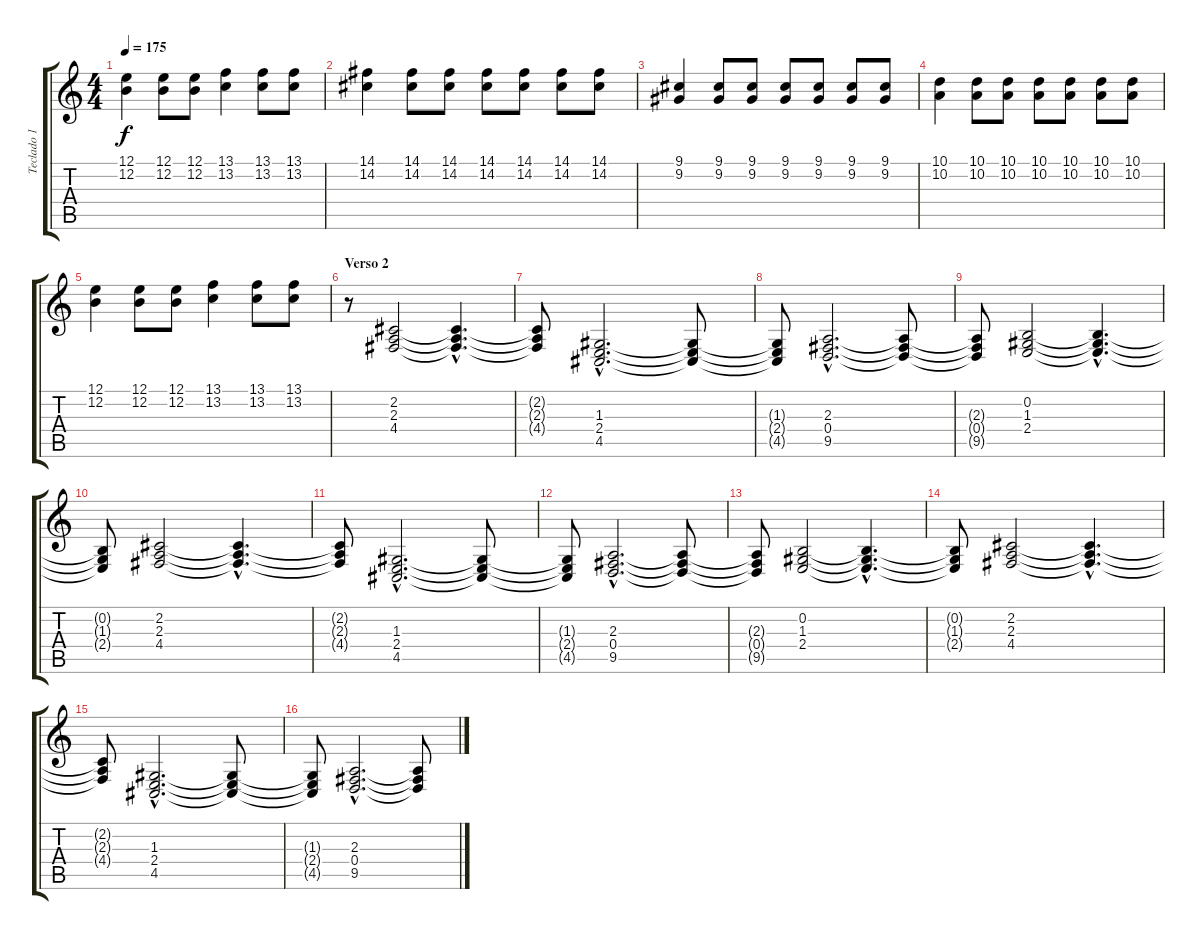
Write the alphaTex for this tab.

\track ("Teclado 1" "Teclado 1") {instrument brightacousticpiano}
\staff {score tabs}
\tuning (E4 B3 G3 D3 A2 E2) {hide}
\ts (4 4)
\tempo 175
\clef g2
\ks c
(12.1 12.2).4{dy f} (12.1 12.2).8 (12.1 12.2).8 (13.1 13.2).4 (13.1 13.2).8 (13.1 13.2).8 |
(14.1 14.2).4 (14.1 14.2).8 (14.1 14.2).8 (14.1 14.2).8 (14.1 14.2).8 (14.1 14.2).8 (14.1 14.2).8 |
(9.1 9.2).4 (9.1 9.2).8 (9.1 9.2).8 (9.1 9.2).8 (9.1 9.2).8 (9.1 9.2).8 (9.1 9.2).8 |
(10.1 10.2).4 (10.1 10.2).8 (10.1 10.2).8 (10.1 10.2).8 (10.1 10.2).8 (10.1 10.2).8 (10.1 10.2).8 |
(12.1 12.2).4 (12.1 12.2).8 (12.1 12.2).8 (13.1 13.2).4 (13.1 13.2).8 (13.1 13.2).8 |
\section ("" "Verso 2")
r.8 (2.2 2.3 4.4).2{instrument pad2warm} (2.2{hac t} 2.3{hac t} 4.4{hac t}).4{d} |
(2.2{t} 2.3{t} 4.4{t}).8 (1.3{hac} 2.4{hac} 4.5{hac}).2{d} (1.3{t} 2.4{t} 4.5{t}).8 |
(1.3{t} 2.4{t} 4.5{t}).8 (2.3{hac} 0.4{hac} 9.5{hac}).2{d} (2.3{t} 0.4{t} 9.5{t}).8 |
(2.3{t} 0.4{t} 9.5{t}).8 (0.2 1.3 2.4).2 (0.2{hac t} 1.3{hac t} 2.4{hac t}).4{d} |
(0.2{t} 1.3{t} 2.4{t}).8 (2.2 2.3 4.4).2{instrument pad2warm} (2.2{hac t} 2.3{hac t} 4.4{hac t}).4{d} |
(2.2{t} 2.3{t} 4.4{t}).8 (1.3{hac} 2.4{hac} 4.5{hac}).2{d} (1.3{t} 2.4{t} 4.5{t}).8 |
(1.3{t} 2.4{t} 4.5{t}).8 (2.3{hac} 0.4{hac} 9.5{hac}).2{d} (2.3{t} 0.4{t} 9.5{t}).8 |
(2.3{t} 0.4{t} 9.5{t}).8 (0.2 1.3 2.4).2 (0.2{hac t} 1.3{hac t} 2.4{hac t}).4{d} |
(0.2{t} 1.3{t} 2.4{t}).8 (2.2 2.3 4.4).2{instrument pad2warm} (2.2{hac t} 2.3{hac t} 4.4{hac t}).4{d} |
(2.2{t} 2.3{t} 4.4{t}).8 (1.3{hac} 2.4{hac} 4.5{hac}).2{d} (1.3{t} 2.4{t} 4.5{t}).8 |
(1.3{t} 2.4{t} 4.5{t}).8 (2.3{hac} 0.4{hac} 9.5{hac}).2{d} (2.3{t} 0.4{t} 9.5{t}).8
